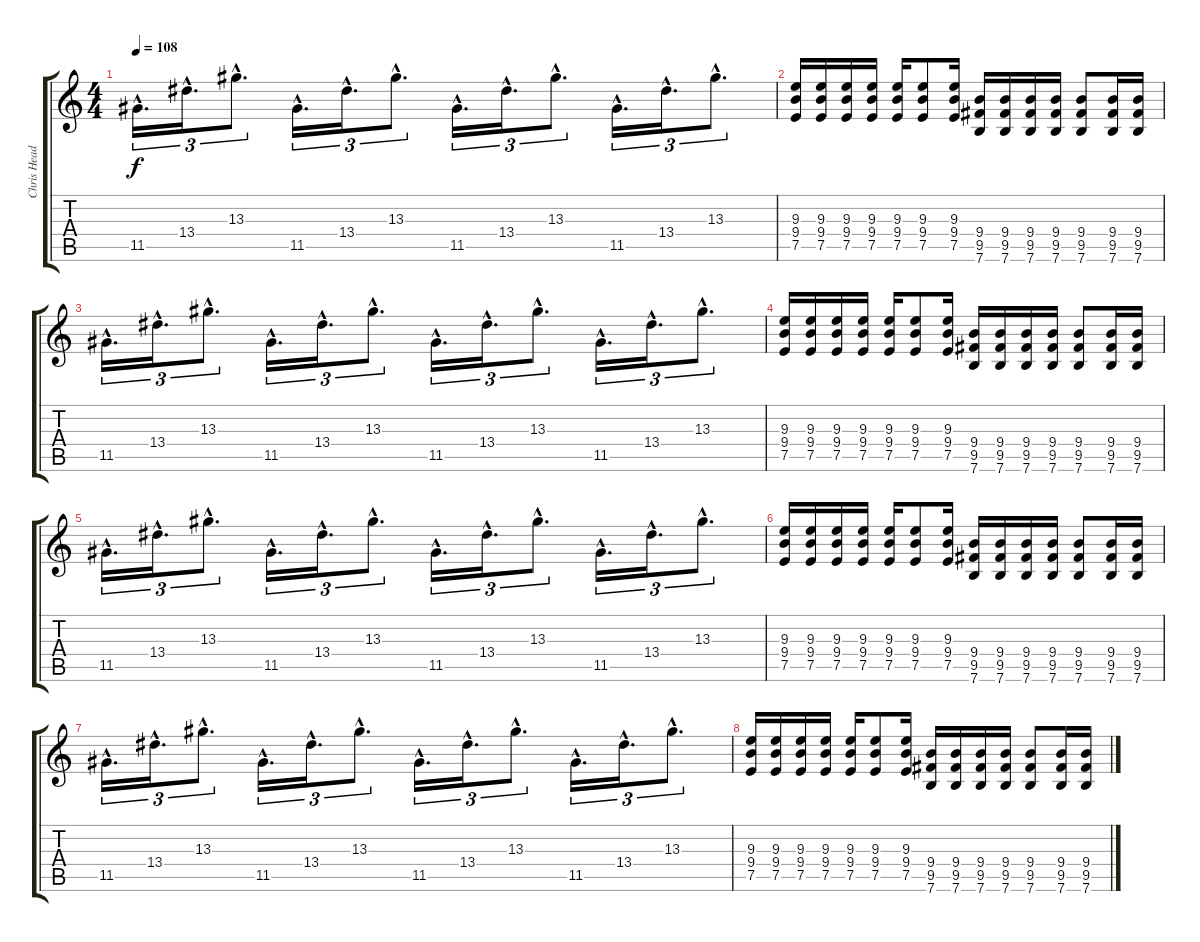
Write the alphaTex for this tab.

\track ("Chris Head" "Chris Head") {instrument distortionguitar}
\staff {score tabs}
\tuning (E4 B3 G3 D3 A2 E2) {hide}
\ts (4 4)
\tempo 108
\clef g2
\ks c
11.5{hac}.16{d tu (3 2) dy f balance 16} 13.4{hac}.16{d tu (3 2)} 13.3{hac}.8{d tu (3 2)} 11.5{hac}.16{d tu (3 2)} 13.4{hac}.16{d tu (3 2)} 13.3{hac}.8{d tu (3 2)} 11.5{hac}.16{d tu (3 2)} 13.4{hac}.16{d tu (3 2)} 13.3{hac}.8{d tu (3 2)} 11.5{hac}.16{d tu (3 2)} 13.4{hac}.16{d tu (3 2)} 13.3{hac}.8{d tu (3 2)} |
(9.3 9.4 7.5).16{volume 13} (9.3 9.4 7.5).16 (9.3 9.4 7.5).16 (9.3 9.4 7.5).16 (9.3 9.4 7.5).16 (9.3 9.4 7.5).8 (9.3 9.4 7.5).16 (9.4 9.5 7.6).16 (9.4 9.5 7.6).16 (9.4 9.5 7.6).16 (9.4 9.5 7.6).16 (9.4 9.5 7.6).8 (9.4 9.5 7.6).16 (9.4 9.5 7.6).16 |
11.5{hac}.16{d tu (3 2) balance 16} 13.4{hac}.16{d tu (3 2)} 13.3{hac}.8{d tu (3 2)} 11.5{hac}.16{d tu (3 2)} 13.4{hac}.16{d tu (3 2)} 13.3{hac}.8{d tu (3 2)} 11.5{hac}.16{d tu (3 2)} 13.4{hac}.16{d tu (3 2)} 13.3{hac}.8{d tu (3 2)} 11.5{hac}.16{d tu (3 2)} 13.4{hac}.16{d tu (3 2)} 13.3{hac}.8{d tu (3 2)} |
(9.3 9.4 7.5).16{volume 13} (9.3 9.4 7.5).16 (9.3 9.4 7.5).16 (9.3 9.4 7.5).16 (9.3 9.4 7.5).16 (9.3 9.4 7.5).8 (9.3 9.4 7.5).16 (9.4 9.5 7.6).16 (9.4 9.5 7.6).16 (9.4 9.5 7.6).16 (9.4 9.5 7.6).16 (9.4 9.5 7.6).8 (9.4 9.5 7.6).16 (9.4 9.5 7.6).16 |
11.5{hac}.16{d tu (3 2) balance 16} 13.4{hac}.16{d tu (3 2)} 13.3{hac}.8{d tu (3 2)} 11.5{hac}.16{d tu (3 2)} 13.4{hac}.16{d tu (3 2)} 13.3{hac}.8{d tu (3 2)} 11.5{hac}.16{d tu (3 2)} 13.4{hac}.16{d tu (3 2)} 13.3{hac}.8{d tu (3 2)} 11.5{hac}.16{d tu (3 2)} 13.4{hac}.16{d tu (3 2)} 13.3{hac}.8{d tu (3 2)} |
(9.3 9.4 7.5).16{volume 13} (9.3 9.4 7.5).16 (9.3 9.4 7.5).16 (9.3 9.4 7.5).16 (9.3 9.4 7.5).16 (9.3 9.4 7.5).8 (9.3 9.4 7.5).16 (9.4 9.5 7.6).16 (9.4 9.5 7.6).16 (9.4 9.5 7.6).16 (9.4 9.5 7.6).16 (9.4 9.5 7.6).8 (9.4 9.5 7.6).16 (9.4 9.5 7.6).16 |
11.5{hac}.16{d tu (3 2) balance 16} 13.4{hac}.16{d tu (3 2)} 13.3{hac}.8{d tu (3 2)} 11.5{hac}.16{d tu (3 2)} 13.4{hac}.16{d tu (3 2)} 13.3{hac}.8{d tu (3 2)} 11.5{hac}.16{d tu (3 2)} 13.4{hac}.16{d tu (3 2)} 13.3{hac}.8{d tu (3 2)} 11.5{hac}.16{d tu (3 2)} 13.4{hac}.16{d tu (3 2)} 13.3{hac}.8{d tu (3 2)} |
(9.3 9.4 7.5).16{volume 13} (9.3 9.4 7.5).16 (9.3 9.4 7.5).16 (9.3 9.4 7.5).16 (9.3 9.4 7.5).16 (9.3 9.4 7.5).8 (9.3 9.4 7.5).16 (9.4 9.5 7.6).16 (9.4 9.5 7.6).16 (9.4 9.5 7.6).16 (9.4 9.5 7.6).16 (9.4 9.5 7.6).8 (9.4 9.5 7.6).16 (9.4 9.5 7.6).16
